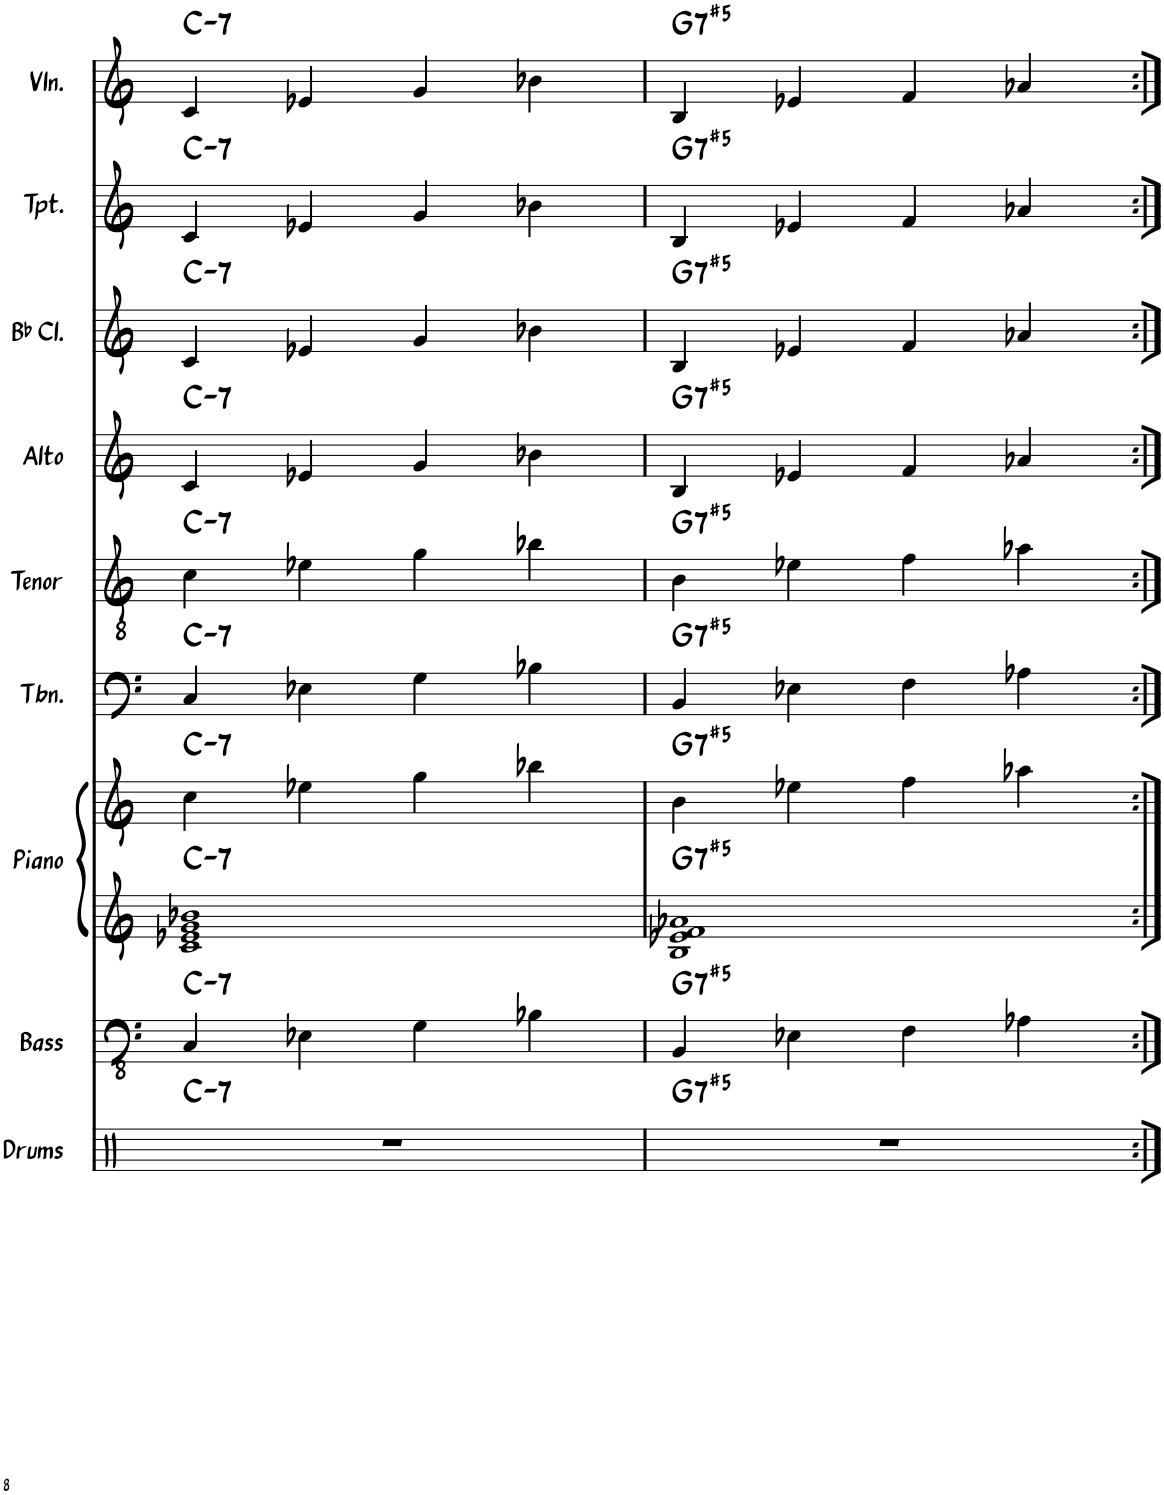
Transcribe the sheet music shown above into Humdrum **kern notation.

**kern	**harte	**kern	**harte	**kern	**kern	**harte	**kern	**harte	**kern	**harte	**kern	**harte	**kern	**harte	**kern	**harte	**kern	**harte
*part9	*part9	*part8	*part8	*part7	*part7	*part7	*part6	*part6	*part5	*part5	*part4	*part4	*part3	*part3	*part2	*part2	*part1	*part1
*staff10	*	*staff9	*	*staff8	*staff7	*	*staff6	*	*staff5	*	*staff4	*	*staff3	*	*staff2	*	*staff1	*
*I"Drums	*	*I"Bass	*	*I"Piano	*	*	*I"Trombone	*	*I"Tenor Sax	*	*I"Alto Sax	*	*I"Bb Clarinet	*	*I"Trumpet	*	*I"Violin	*
*I'Drums	*	*I'Bass	*	*I'Piano	*	*	*I'Tbn.	*	*I'Tenor	*	*I'Alto	*	*I'Bb Cl.	*	*I'Tpt.	*	*I'Vln.	*
!!LO:PB:g=z
*clefX	*	*clefFv4	*	*clefG2	*clefG2	*	*clefF4	*	*clefGv2	*	*clefG2	*	*clefG2	*	*clefG2	*	*clefG2	*
*	*	*	*	*	*	*	*	*	*ITrd8c14	*	*ITrd5c9	*	*ITrd1c2	*	*ITrd1c2	*	*	*
*k[]	*	*k[]	*	*k[]	*k[]	*	*k[]	*	*k[]	*	*k[]	*	*k[]	*	*k[]	*	*k[]	*
*M4/4	*	*M4/4	*	*M4/4	*M4/4	*	*M4/4	*	*M4/4	*	*M4/4	*	*M4/4	*	*M4/4	*	*M4/4	*
=32	=32	=32	=32	=32	=32	=32	=32	=32	=32	=32	=32	=32	=32	=32	=32	=32	=32	=32
!	!LO:H:kt=7	!	!LO:H:kt=7	!	!	!LO:H:n=1:kt=7	!	!	!	!	!	!	!	!	!	!	!	!
!	!	!	!	!	!	!LO:H:n=2:kt=7	!	!LO:H:kt=7	!	!LO:H:kt=7	!	!LO:H:kt=7	!	!LO:H:kt=7	!	!LO:H:kt=7	!	!LO:H:kt=7
1r	C:min7	4CC/	C:min7	1c 1e-X 1g 1b-X	4cc\	C:min7 C:min7	4C/	C:min7	4c\	C:min7	4c/	C:min7	4c/	C:min7	4c/	C:min7	4c/	C:min7
.	.	4EE-X\	.	.	4ee-X\	.	4E-X\	.	4e-X\	.	4e-X/	.	4e-X/	.	4e-X/	.	4e-X/	.
.	.	4GG\	.	.	4gg\	.	4G\	.	4g\	.	4g/	.	4g/	.	4g/	.	4g/	.
.	.	4BB-X\	.	.	4bb-X\	.	4B-X\	.	4b-X\	.	4b-X\	.	4b-X\	.	4b-X\	.	4b-X\	.
=33	=33	=33	=33	=33	=33	=33	=33	=33	=33	=33	=33	=33	=33	=33	=33	=33	=33	=33
!	!LO:H:kt=7	!	!LO:H:kt=7	!	!	!LO:H:n=1:kt=7	!	!	!	!	!	!	!	!	!	!	!	!
!	!	!	!	!	!	!LO:H:n=2:kt=7	!	!LO:H:kt=7	!	!LO:H:kt=7	!	!LO:H:kt=7	!	!LO:H:kt=7	!	!LO:H:kt=7	!	!LO:H:kt=7
1r	G:(3,#5,b7)	4BBB/	G:(3,#5,b7)	1B 1e-X 1f 1a-X	4b\	G:(3,#5,b7) G:(3,#5,b7)	4BB/	G:(3,#5,b7)	4B\	G:(3,#5,b7)	4B/	G:(3,#5,b7)	4B/	G:(3,#5,b7)	4B/	G:(3,#5,b7)	4B/	G:(3,#5,b7)
.	.	4EE-X\	.	.	4ee-X\	.	4E-X\	.	4e-X\	.	4e-X/	.	4e-X/	.	4e-X/	.	4e-X/	.
.	.	4FF\	.	.	4ff\	.	4F\	.	4f\	.	4f/	.	4f/	.	4f/	.	4f/	.
.	.	4AA-X\	.	.	4aa-X\	.	4A-X\	.	4a-X\	.	4a-X/	.	4a-X/	.	4a-X/	.	4a-X/	.
=:|!	=:|!	=:|!	=:|!	=:|!	=:|!	=:|!	=:|!	=:|!	=:|!	=:|!	=:|!	=:|!	=:|!	=:|!	=:|!	=:|!	=:|!	=:|!
*-	*-	*-	*-	*-	*-	*-	*-	*-	*-	*-	*-	*-	*-	*-	*-	*-	*-	*-
